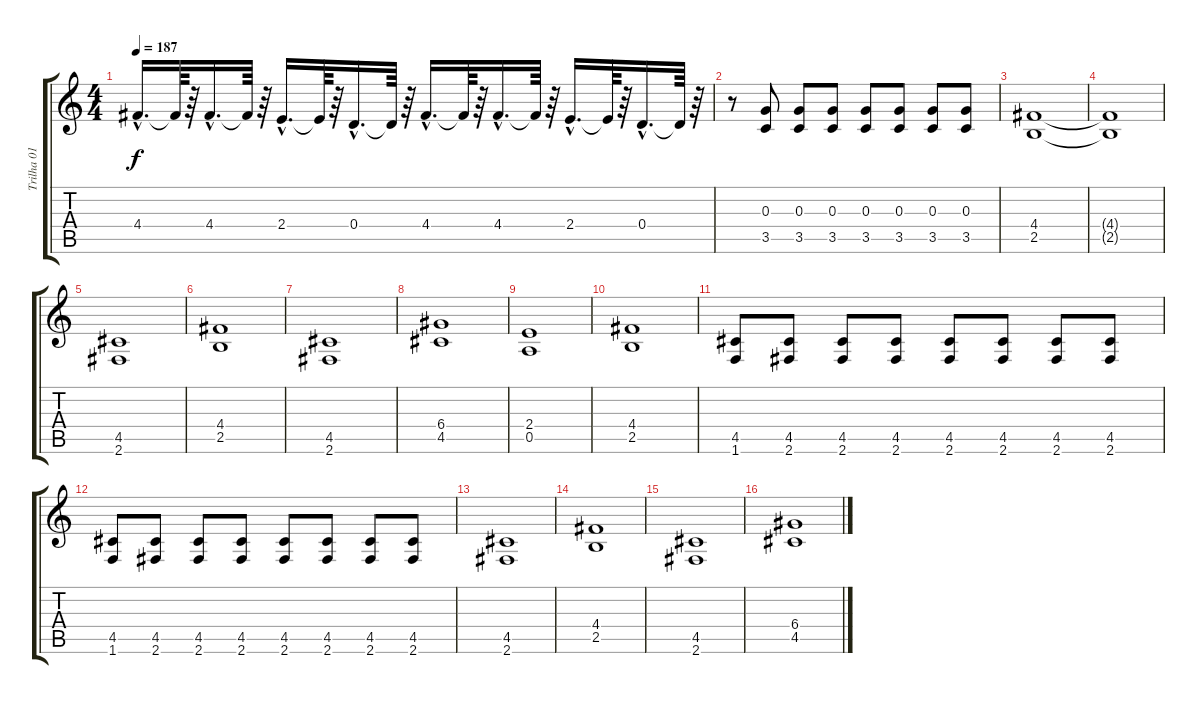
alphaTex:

\track ("Trilha 01" "Trilha 01") {instrument distortionguitar}
\staff {score tabs}
\tuning (E4 B3 G3 D3 A2 E2) {hide}
\ts (4 4)
\tempo 187
\clef g2
\ks c
4.4{hac}.16{d dy f} 4.4{t}.64 r.64 4.4{hac}.16{d} 4.4{t}.64 r.64 2.4{hac}.16{d} 2.4{t}.64 r.64 0.4{hac}.16{d} 0.4{t}.64 r.64 4.4{hac}.16{d} 4.4{t}.64 r.64 4.4{hac}.16{d} 4.4{t}.64 r.64 2.4{hac}.16{d} 2.4{t}.64 r.64 0.4{hac}.16{d} 0.4{t}.64 r.64 |
r.8 (0.3 3.5).8 (0.3 3.5).8 (0.3 3.5).8 (0.3 3.5).8 (0.3 3.5).8 (0.3 3.5).8 (0.3 3.5).8 |
(4.4 2.5).1 |
(4.4{t} 2.5{t}).1 |
(4.5 2.6).1 |
(4.4 2.5).1 |
(4.5 2.6).1 |
(6.4 4.5).1 |
(2.4 0.5).1 |
(4.4 2.5).1 |
(4.5 1.6).8 (4.5 2.6).8 (4.5 2.6).8 (4.5 2.6).8 (4.5 2.6).8 (4.5 2.6).8 (4.5 2.6).8 (4.5 2.6).8 |
(4.5 1.6).8 (4.5 2.6).8 (4.5 2.6).8 (4.5 2.6).8 (4.5 2.6).8 (4.5 2.6).8 (4.5 2.6).8 (4.5 2.6).8 |
(4.5 2.6).1 |
(4.4 2.5).1 |
(4.5 2.6).1 |
(6.4 4.5).1
